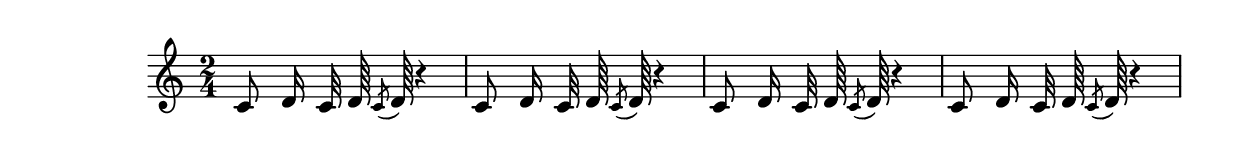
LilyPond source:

%% Do not edit this file; it is automatically
%% generated from LSR http://lsr.dsi.unimi.it
%% This file is in the public domain.
\version "2.13.16"

\header {
  lsrtags = "rhythms, tweaks-and-overrides"

  texidoc = "
Alternative styles of flag on eighth and shorter notes can be displayed
by overriding the @code{flag} property of @code{Stem}.  Valid values
are @code{modern-straight-flag} and @code{old-straight-flag}.

"
  doctitle = "Using alternative flag styles"
} % begin verbatim

testnotes = {
  \autoBeamOff
  c8 d16 c32 d64 \acciaccatura { c8 } d64 r4
}

\relative c' {
  \time 2/4
  \testnotes

  \override Stem #'flag = #modern-straight-flag
  \testnotes

  \override Stem #'flag = #old-straight-flag
  \testnotes

  \revert Stem #'flag
  \testnotes
}

